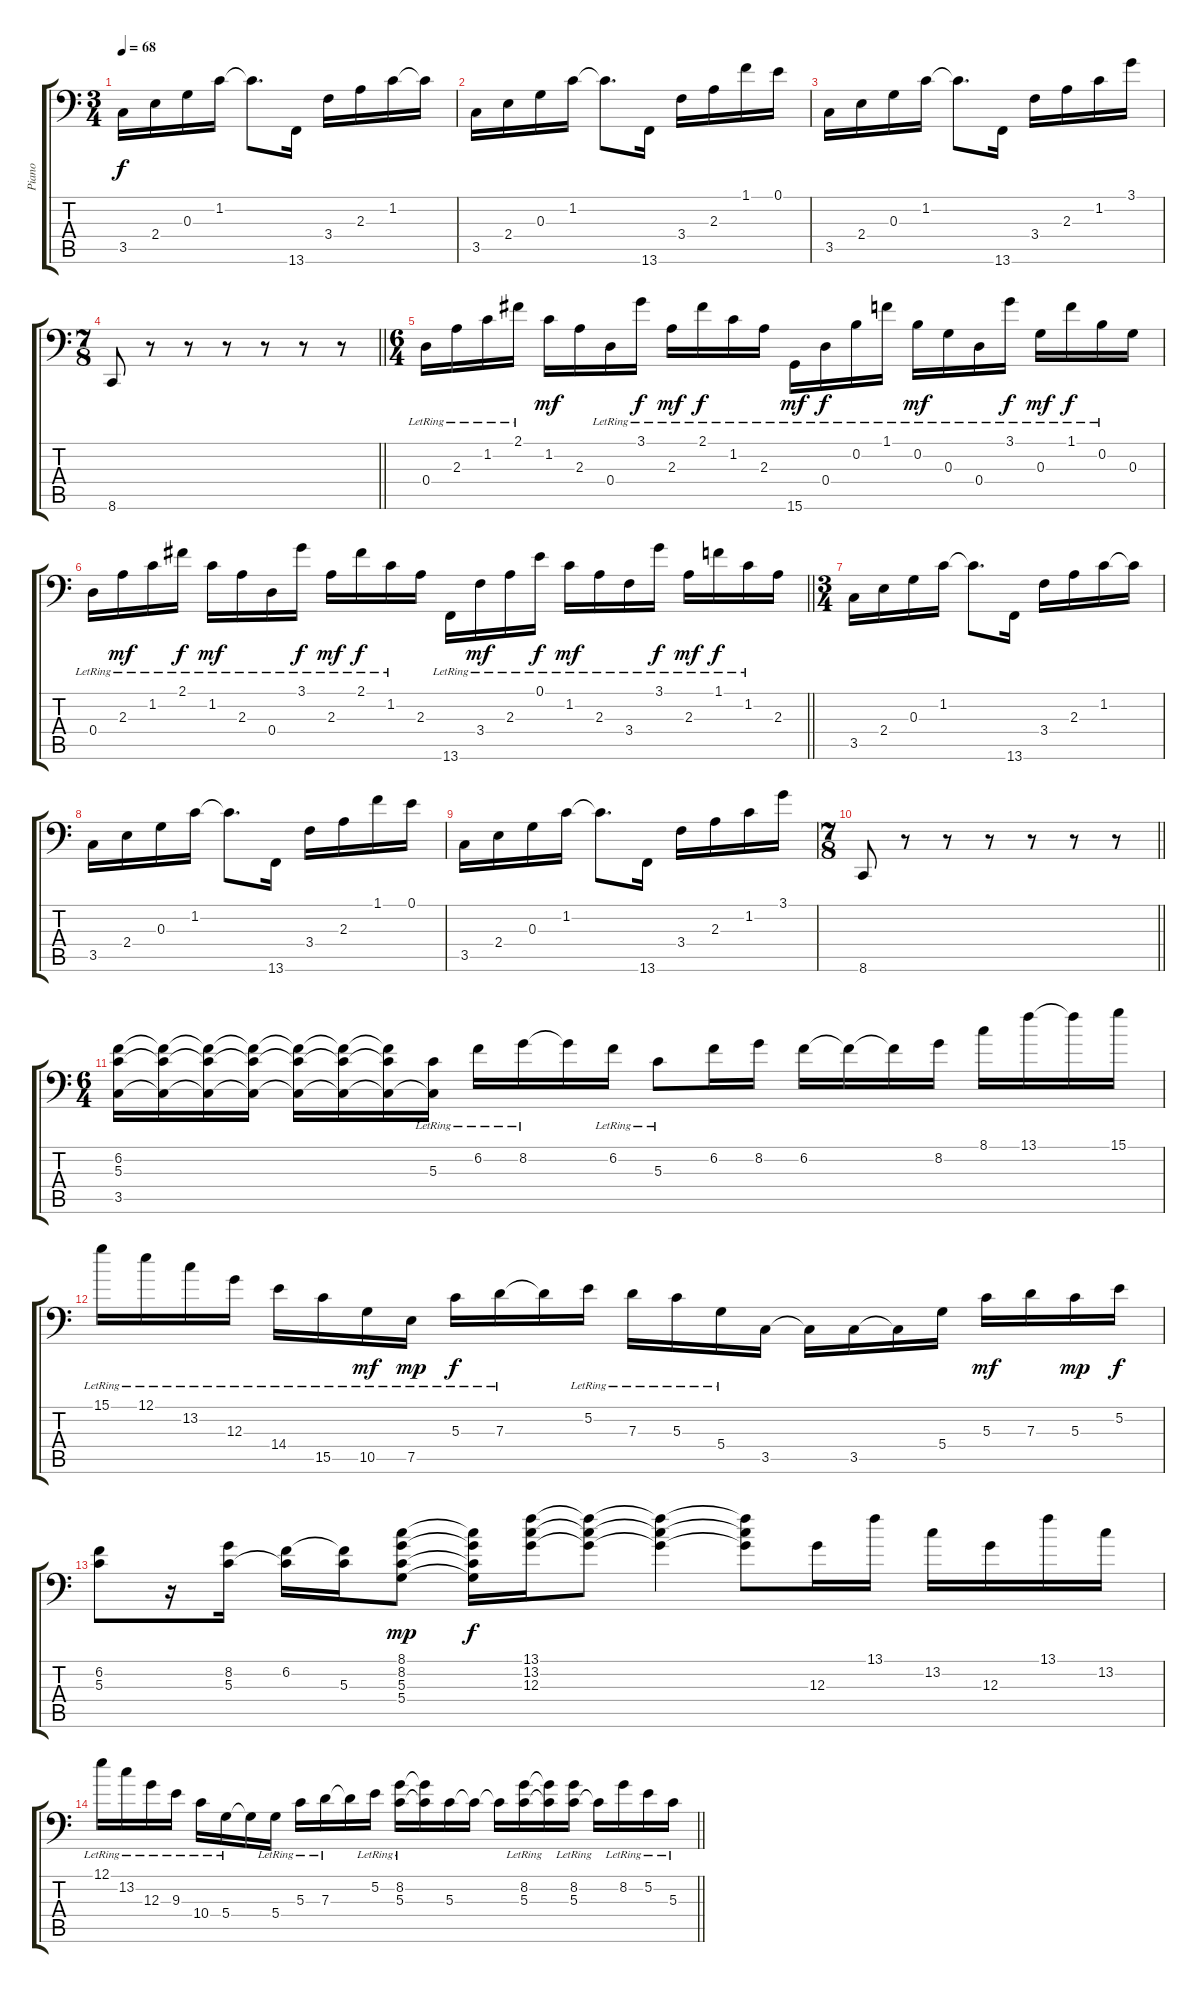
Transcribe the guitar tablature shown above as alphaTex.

\track ("Piano" "Piano") {instrument brightacousticpiano}
\staff {score tabs}
\tuning (E4 B3 G3 D3 A2 E1) {hide}
\ts (3 4)
\tempo 68
\clef f4
\ks c
3.5.16{dy f volume 14} 2.4.16 0.3.16 1.2.16 1.2{t}.8{d} 13.6.16 3.4.16 2.3.16 1.2.16 1.2{t}.16 |
3.5.16 2.4.16 0.3.16 1.2.16 1.2{t}.8{d} 13.6.16 3.4.16 2.3.16 1.1.16 0.1.16 |
3.5.16 2.4.16 0.3.16 1.2.16 1.2{t}.8{d} 13.6.16 3.4.16 2.3.16 1.2.16 3.1.16 |
\ts (7 8)
\barLineRight lightlight
8.6.8 r.8 r.8 r.8 r.8 r.8 r.8 |
\ts (6 4)
0.4{lr}.16 2.3{lr}.16 1.2{lr}.16 2.1{lr}.16 1.2.16{dy mf} 2.3.16 0.4{lr}.16 3.1{lr}.16{dy f} 2.3{lr}.16{dy mf} 2.1{lr}.16{dy f} 1.2{lr}.16 2.3{lr}.16 15.6{lr}.16{dy mf} 0.4{lr}.16{dy f} 0.2{lr}.16 1.1{lr}.16 0.2{lr}.16{dy mf} 0.3{lr}.16 0.4{lr}.16 3.1{lr}.16{dy f} 0.3{lr}.16{dy mf} 1.1{lr}.16{dy f} 0.2{lr}.16 0.3.16 |
\barLineRight lightlight
0.4{lr}.16 2.3{lr}.16{dy mf} 1.2{lr}.16 2.1{lr}.16{dy f} 1.2{lr}.16{dy mf} 2.3{lr}.16 0.4{lr}.16 3.1{lr}.16{dy f} 2.3{lr}.16{dy mf} 2.1{lr}.16{dy f} 1.2{lr}.16 2.3.16 13.6{lr}.16 3.4{lr}.16{dy mf} 2.3{lr}.16 0.1{lr}.16{dy f} 1.2{lr}.16{dy mf} 2.3{lr}.16 3.4{lr}.16 3.1{lr}.16{dy f} 2.3{lr}.16{dy mf} 1.1{lr}.16{dy f} 1.2{lr}.16 2.3.16 |
\ts (3 4)
3.5.16{volume 14} 2.4.16 0.3.16 1.2.16 1.2{t}.8{d} 13.6.16 3.4.16 2.3.16 1.2.16 1.2{t}.16 |
3.5.16 2.4.16 0.3.16 1.2.16 1.2{t}.8{d} 13.6.16 3.4.16 2.3.16 1.1.16 0.1.16 |
3.5.16 2.4.16 0.3.16 1.2.16 1.2{t}.8{d} 13.6.16 3.4.16 2.3.16 1.2.16 3.1.16 |
\ts (7 8)
\barLineRight lightlight
8.6.8 r.8 r.8 r.8 r.8 r.8 r.8 |
\ts (6 4)
(6.2 5.3 3.5).16 (6.2{t} 5.3{t} 3.5{t}).16 (6.2{t} 5.3{t} 3.5{t}).16 (6.2{t} 5.3{t} 3.5{t}).16 (6.2{t} 5.3{t} 3.5{t}).16 (6.2{t} 5.3{t} 3.5{t}).16 (6.2{t} 5.3{t} 3.5{t}).16 (5.3{lr} 3.5{t}).16 6.2{lr}.16 8.2{lr}.16 8.2{t}.16 6.2{lr}.16 5.3{lr}.8 6.2.16 8.2.16 6.2.16 6.2{t}.16 6.2{t}.16 8.2.16 8.1.16 13.1.16 13.1{t}.16 15.1.16 |
15.1{lr}.16 12.1{lr}.16 13.2{lr}.16 12.3{lr}.16 14.4{lr}.16 15.5{lr}.16 10.5{lr}.16{dy mf} 7.5{lr}.16{dy mp} 5.3{lr}.16{dy f} 7.3{lr}.16 7.3{t}.16 5.2{lr}.16 7.3{lr}.16 5.3{lr}.16 5.4{lr}.16 3.5.16 3.5{t}.16 3.5.16 3.5{t}.16 5.4.16 5.3.16{dy mf} 7.3.16 5.3.16{dy mp} 5.2.16{dy f} |
(6.2 5.3).8 r.16 (8.2 5.3).16 (6.2 5.3{t}).16 (6.2{t} 5.3).16 (8.1 8.2 5.3 5.4).8{dy mp} (8.1{t} 8.2{t} 5.3{t} 5.4{t}).16{dy f} (13.1 13.2 12.3).16 (13.1{t} 13.2{t} 12.3{t}).8 (13.1{t} 13.2{t} 12.3{t}).4 (13.1{t} 13.2{t} 12.3{t}).8 12.3.16 13.1.16 13.2.16 12.3.16 13.1.16 13.2.16 |
\barLineRight lightlight
12.1{lr}.16 13.2{lr}.16 12.3{lr}.16 9.3{lr}.16 10.4{lr}.16 5.4{lr}.16 5.4{t}.16 5.4{lr}.16 5.3{lr}.16 7.3{lr}.16 7.3{t}.16 5.2{lr}.16 (8.2{lr} 5.3{lr}).16 (8.2{t} 5.3{t}).16 5.3.16 5.3{t}.16 5.3{t}.16 (8.2{lr} 5.3{lr}).16 (8.2{t} 5.3{t}).16 (8.2{lr} 5.3{lr}).16 5.3{t}.16 8.2{lr}.16 5.2{lr}.16 5.3{lr}.16
